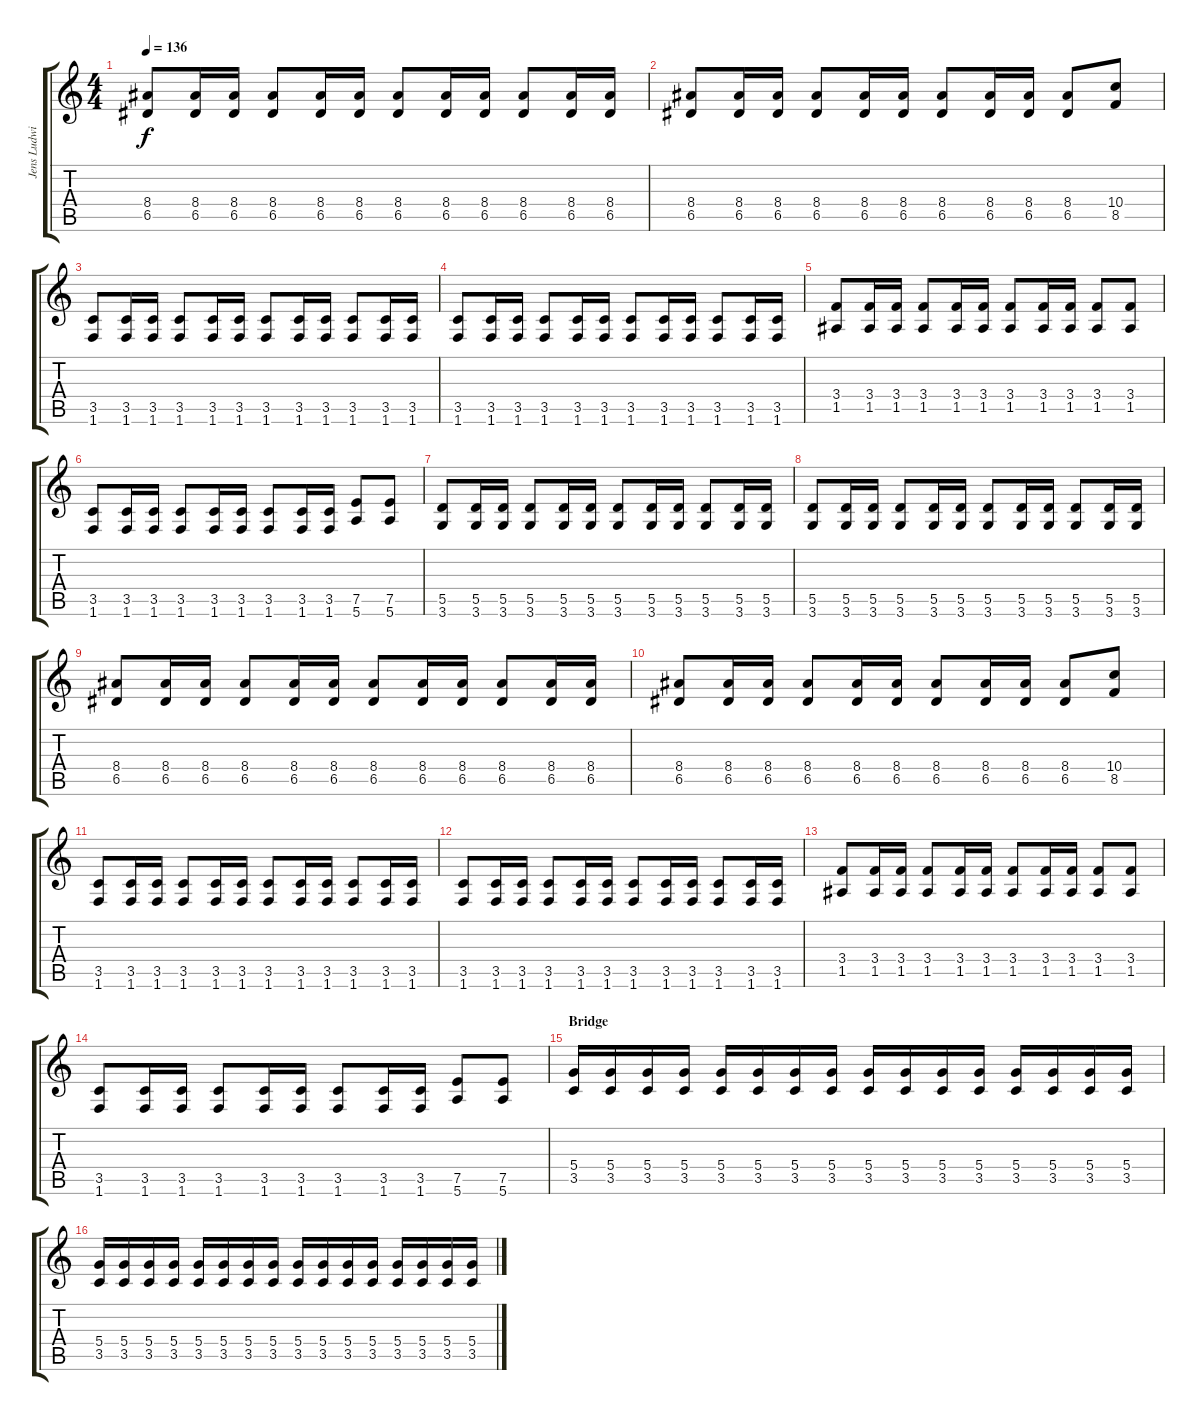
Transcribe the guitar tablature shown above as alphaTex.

\track ("Jens Ludwig" "Jens Ludwi") {instrument distortionguitar}
\staff {score tabs}
\tuning (E4 B3 G3 D3 A2 E2) {hide}
\ts (4 4)
\tempo 136
\clef g2
\ks c
(8.4 6.5).8{dy f} (8.4 6.5).16 (8.4 6.5).16 (8.4 6.5).8 (8.4 6.5).16 (8.4 6.5).16 (8.4 6.5).8 (8.4 6.5).16 (8.4 6.5).16 (8.4 6.5).8 (8.4 6.5).16 (8.4 6.5).16 |
(8.4 6.5).8 (8.4 6.5).16 (8.4 6.5).16 (8.4 6.5).8 (8.4 6.5).16 (8.4 6.5).16 (8.4 6.5).8 (8.4 6.5).16 (8.4 6.5).16 (8.4 6.5).8 (10.4 8.5).8 |
(3.5 1.6).8 (3.5 1.6).16 (3.5 1.6).16 (3.5 1.6).8 (3.5 1.6).16 (3.5 1.6).16 (3.5 1.6).8 (3.5 1.6).16 (3.5 1.6).16 (3.5 1.6).8 (3.5 1.6).16 (3.5 1.6).16 |
(3.5 1.6).8 (3.5 1.6).16 (3.5 1.6).16 (3.5 1.6).8 (3.5 1.6).16 (3.5 1.6).16 (3.5 1.6).8 (3.5 1.6).16 (3.5 1.6).16 (3.5 1.6).8 (3.5 1.6).16 (3.5 1.6).16 |
(3.4 1.5).8 (3.4 1.5).16 (3.4 1.5).16 (3.4 1.5).8 (3.4 1.5).16 (3.4 1.5).16 (3.4 1.5).8 (3.4 1.5).16 (3.4 1.5).16 (3.4 1.5).8 (3.4 1.5).8 |
(3.5 1.6).8 (3.5 1.6).16 (3.5 1.6).16 (3.5 1.6).8 (3.5 1.6).16 (3.5 1.6).16 (3.5 1.6).8 (3.5 1.6).16 (3.5 1.6).16 (7.5 5.6).8 (7.5 5.6).8 |
(5.5 3.6).8 (5.5 3.6).16 (5.5 3.6).16 (5.5 3.6).8 (5.5 3.6).16 (5.5 3.6).16 (5.5 3.6).8 (5.5 3.6).16 (5.5 3.6).16 (5.5 3.6).8 (5.5 3.6).16 (5.5 3.6).16 |
(5.5 3.6).8 (5.5 3.6).16 (5.5 3.6).16 (5.5 3.6).8 (5.5 3.6).16 (5.5 3.6).16 (5.5 3.6).8 (5.5 3.6).16 (5.5 3.6).16 (5.5 3.6).8 (5.5 3.6).16 (5.5 3.6).16 |
(8.4 6.5).8 (8.4 6.5).16 (8.4 6.5).16 (8.4 6.5).8 (8.4 6.5).16 (8.4 6.5).16 (8.4 6.5).8 (8.4 6.5).16 (8.4 6.5).16 (8.4 6.5).8 (8.4 6.5).16 (8.4 6.5).16 |
(8.4 6.5).8 (8.4 6.5).16 (8.4 6.5).16 (8.4 6.5).8 (8.4 6.5).16 (8.4 6.5).16 (8.4 6.5).8 (8.4 6.5).16 (8.4 6.5).16 (8.4 6.5).8 (10.4 8.5).8 |
(3.5 1.6).8 (3.5 1.6).16 (3.5 1.6).16 (3.5 1.6).8 (3.5 1.6).16 (3.5 1.6).16 (3.5 1.6).8 (3.5 1.6).16 (3.5 1.6).16 (3.5 1.6).8 (3.5 1.6).16 (3.5 1.6).16 |
(3.5 1.6).8 (3.5 1.6).16 (3.5 1.6).16 (3.5 1.6).8 (3.5 1.6).16 (3.5 1.6).16 (3.5 1.6).8 (3.5 1.6).16 (3.5 1.6).16 (3.5 1.6).8 (3.5 1.6).16 (3.5 1.6).16 |
(3.4 1.5).8 (3.4 1.5).16 (3.4 1.5).16 (3.4 1.5).8 (3.4 1.5).16 (3.4 1.5).16 (3.4 1.5).8 (3.4 1.5).16 (3.4 1.5).16 (3.4 1.5).8 (3.4 1.5).8 |
(3.5 1.6).8 (3.5 1.6).16 (3.5 1.6).16 (3.5 1.6).8 (3.5 1.6).16 (3.5 1.6).16 (3.5 1.6).8 (3.5 1.6).16 (3.5 1.6).16 (7.5 5.6).8 (7.5 5.6).8 |
\section ("" "Bridge")
(5.4 3.5).16 (5.4 3.5).16 (5.4 3.5).16 (5.4 3.5).16 (5.4 3.5).16 (5.4 3.5).16 (5.4 3.5).16 (5.4 3.5).16 (5.4 3.5).16 (5.4 3.5).16 (5.4 3.5).16 (5.4 3.5).16 (5.4 3.5).16 (5.4 3.5).16 (5.4 3.5).16 (5.4 3.5).16 |
(5.4 3.5).16 (5.4 3.5).16 (5.4 3.5).16 (5.4 3.5).16 (5.4 3.5).16 (5.4 3.5).16 (5.4 3.5).16 (5.4 3.5).16 (5.4 3.5).16 (5.4 3.5).16 (5.4 3.5).16 (5.4 3.5).16 (5.4 3.5).16 (5.4 3.5).16 (5.4 3.5).16 (5.4 3.5).16
